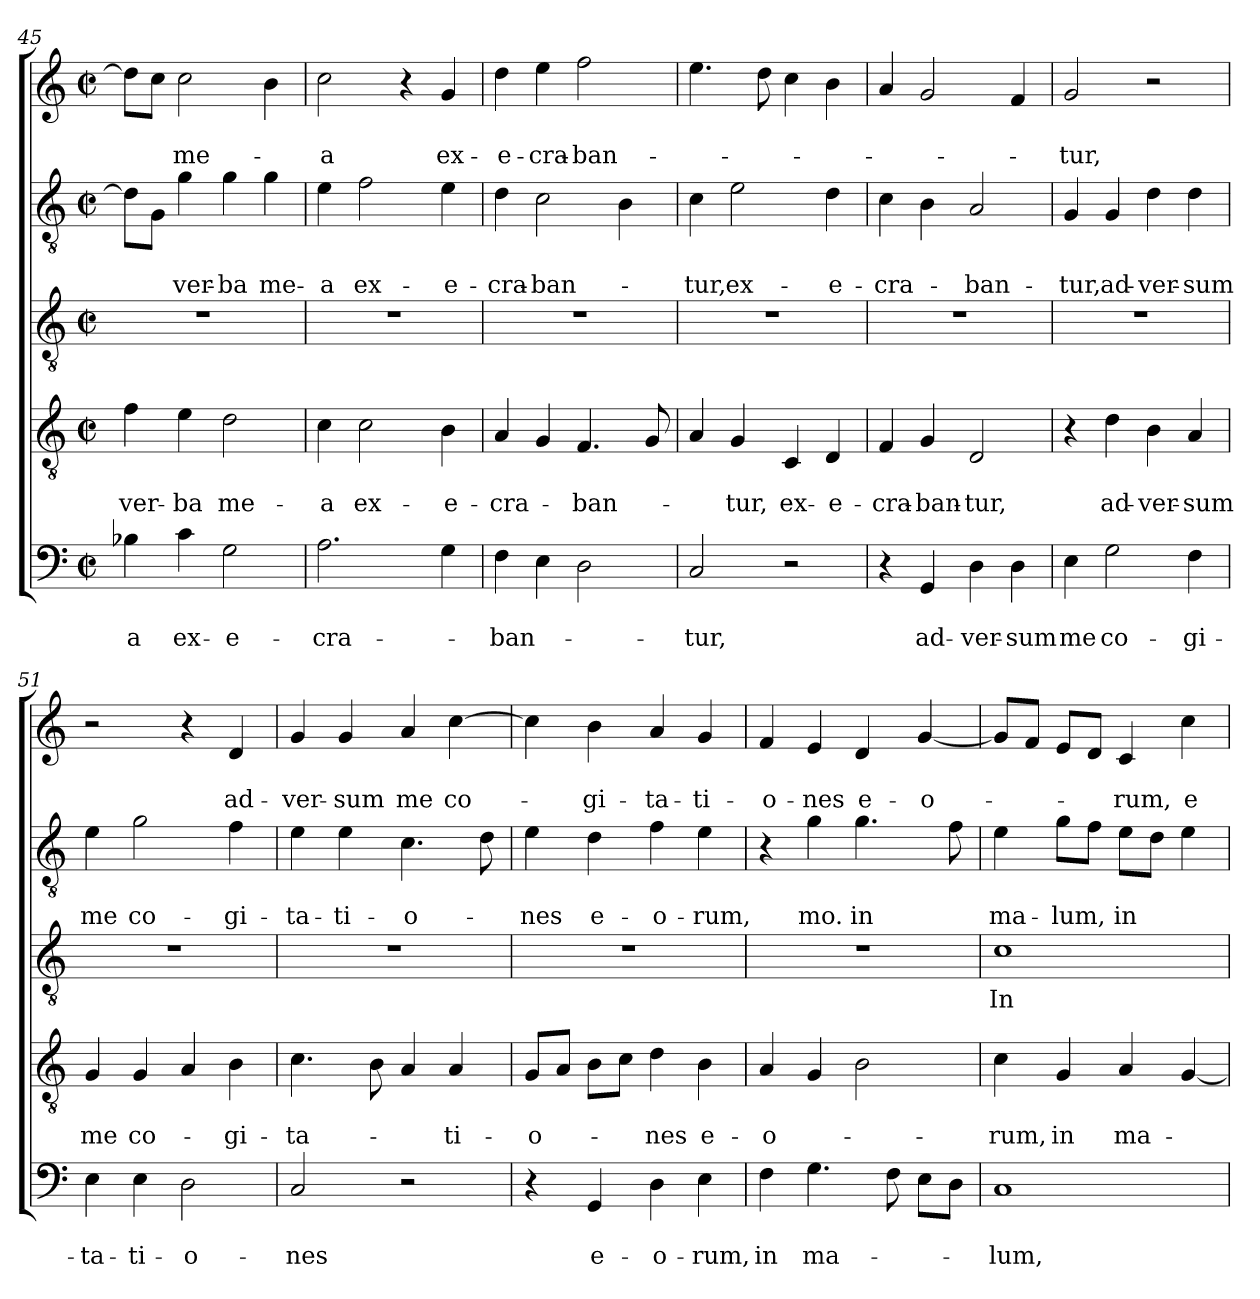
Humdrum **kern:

**kern	**text	**text	**kern	**text	**text	**kern	**text	**kern	**text	**text	**kern	**text	**text
*part5	*part5	*part5	*part4	*part4	*part4	*part3	*part3	*part2	*part2	*part2	*part1	*part1	*part1
*staff5	*staff5	*staff5	*staff4	*staff4	*staff4	*staff3	*staff3	*staff2	*staff2	*staff2	*staff1	*staff1	*staff1
*clefF4	*	*	*clefGv2	*	*	*clefGv2	*	*clefGv2	*	*	*clefG2	*	*
*k[]	*	*	*k[]	*	*	*k[]	*	*k[]	*	*	*k[]	*	*
*C:	*	*	*C:	*	*	*C:	*	*C:	*	*	*C:	*	*
*M2/2	*	*	*M2/2	*	*	*M2/2	*	*M2/2	*	*	*M2/2	*	*
*met(c|)	*	*	*met(c|)	*	*	*met(c|)	*	*met(c|)	*	*	*met(c|)	*	*
=45	=45	=45	=45	=45	=45	=45	=45	=45	=45	=45	=45	=45	=45
4B-X\	.	-a	4f\	.	ver-	1r	.	8d\L]	.	.	8dd\L]	.	.
.	.	.	.	.	.	.	.	8G\J	.	.	8cc\J	.	.
4c\	.	ex-	4e\	.	-ba	.	.	4g\	.	ver-	2cc\	.	me-
2G\	.	-e-	2d\	.	me-	.	.	4g\	.	-ba	.	.	.
.	.	.	.	.	.	.	.	4g\	.	me-	4b\	.	.
=46	=46	=46	=46	=46	=46	=46	=46	=46	=46	=46	=46	=46	=46
2.A\	.	-cra-	4c\	.	-a	1r	.	4e\	.	-a	2cc\	.	-a
.	.	.	2c\	.	ex-	.	.	2f\	.	ex-	.	.	.
.	.	.	.	.	.	.	.	.	.	.	4r	.	.
4G\	.	.	4B\	.	-e-	.	.	4e\	.	-e-	4g/	.	ex-
=47	=47	=47	=47	=47	=47	=47	=47	=47	=47	=47	=47	=47	=47
4F\	.	-ban-	4A/	.	-cra-	1r	.	4d\	.	-cra-	4dd\	.	-e-
4E\	.	.	4G/	.	.	.	.	2c\	.	-ban-	4ee\	.	-cra-
2D\	.	.	4.F/	.	-ban-	.	.	.	.	.	2ff\	.	-ban-
.	.	.	.	.	.	.	.	4B\	.	.	.	.	.
.	.	.	8G/	.	.	.	.	.	.	.	.	.	.
=48	=48	=48	=48	=48	=48	=48	=48	=48	=48	=48	=48	=48	=48
2C/	.	-tur,	4A/	.	.	1r	.	4c\	.	-tur,	4.ee\	.	.
.	.	.	4G/	.	-tur,	.	.	2e\	.	ex-	.	.	.
.	.	.	.	.	.	.	.	.	.	.	8dd\	.	.
2r	.	.	4C/	.	ex-	.	.	.	.	.	4cc\	.	.
.	.	.	4D/	.	-e-	.	.	4d\	.	-e-	4b\	.	.
!!LO:PB:g=z
=49	=49	=49	=49	=49	=49	=49	=49	=49	=49	=49	=49	=49	=49
4r	.	.	4F/	.	-cra-	1r	.	4c\	.	-cra-	4a/	.	.
4GG/	.	ad-	4G/	.	-ban-	.	.	4B\	.	.	2g/	.	.
4D\	.	-ver-	2D/	.	-tur,	.	.	2A/	.	-ban-	.	.	.
4D\	.	-sum	.	.	.	.	.	.	.	.	4f/	.	.
=50	=50	=50	=50	=50	=50	=50	=50	=50	=50	=50	=50	=50	=50
4E\	.	me	4r	.	.	1r	.	4G/	.	-tur,	2g/	.	-tur,
2G\	.	co-	4d\	.	ad-	.	.	4G/	.	ad-	.	.	.
.	.	.	4B\	.	-ver-	.	.	4d\	.	-ver-	2r	.	.
4F\	.	-gi-	4A/	.	-sum	.	.	4d\	.	-sum	.	.	.
=51	=51	=51	=51	=51	=51	=51	=51	=51	=51	=51	=51	=51	=51
4E\	.	-ta-	4G/	.	me	1r	.	4e\	.	me	2r	.	.
4E\	.	-ti-	4G/	.	co-	.	.	2g\	.	co-	.	.	.
2D\	.	-o-	4A/	.	.	.	.	.	.	.	4r	.	.
.	.	.	4B\	.	-gi-	.	.	4f\	.	-gi-	4d/	.	ad-
=52	=52	=52	=52	=52	=52	=52	=52	=52	=52	=52	=52	=52	=52
2C/	.	-nes	4.c\	.	-ta-	1r	.	4e\	.	-ta-	4g/	.	-ver-
.	.	.	.	.	.	.	.	4e\	.	-ti-	4g/	.	-sum
.	.	.	8B\	.	.	.	.	.	.	.	.	.	.
2r	.	.	4A/	.	.	.	.	4.c\	.	-o-	4a/	.	me
.	.	.	4A/	.	-ti-	.	.	.	.	.	[4cc\	.	co-
.	.	.	.	.	.	.	.	8d\	.	.	.	.	.
=53	=53	=53	=53	=53	=53	=53	=53	=53	=53	=53	=53	=53	=53
4r	.	.	8G/L	.	-o-	1r	.	4e\	.	-nes	4cc\]	.	.
.	.	.	8A/J	.	.	.	.	.	.	.	.	.	.
4GG/	.	e-	8B\L	.	.	.	.	4d\	.	e-	4b\	.	-gi-
.	.	.	8c\J	.	.	.	.	.	.	.	.	.	.
4D\	.	-o-	4d\	.	-nes	.	.	4f\	.	-o-	4a/	.	-ta-
4E\	.	-rum,	4B\	.	e-	.	.	4e\	.	-rum,	4g/	.	-ti-
=54	=54	=54	=54	=54	=54	=54	=54	=54	=54	=54	=54	=54	=54
4F\	.	in	4A/	.	-o-	1r	.	4r	.	.	4f/	.	-o-
4.G\	.	ma-	4G/	.	.	.	.	4g\	.	mo.	4e/	.	-nes
.	.	.	2B\	.	.	.	.	4.g\	.	in	4d/	.	e-
8F\	.	.	.	.	.	.	.	.	.	.	.	.	.
8E\L	.	.	.	.	.	.	.	.	.	.	[4g/	.	-o-
8D\J	.	.	.	.	.	.	.	8f\	.	.	.	.	.
!!LO:LB:g=z
=55	=55	=55	=55	=55	=55	=55	=55	=55	=55	=55	=55	=55	=55
1C	.	-lum,	4c\	.	-rum,	1c	In	4e\	.	ma-	8g/L]	.	.
.	.	.	.	.	.	.	.	.	.	.	8f/J	.	.
.	.	.	4G/	.	in	.	.	8g\L	.	-lum,	8e/L	.	.
.	.	.	.	.	.	.	.	8f\J	.	.	8d/J	.	.
.	.	.	4A/	.	ma-	.	.	8e\L	.	in	4c/	.	-rum,
.	.	.	.	.	.	.	.	8d\J	.	.	.	.	.
.	.	.	[4G/	.	.	.	.	4e\	.	.	4cc\	.	e-
=	=	=	=	=	=	=	=	=	=	=	=	=	=
*-	*-	*-	*-	*-	*-	*-	*-	*-	*-	*-	*-	*-	*-
